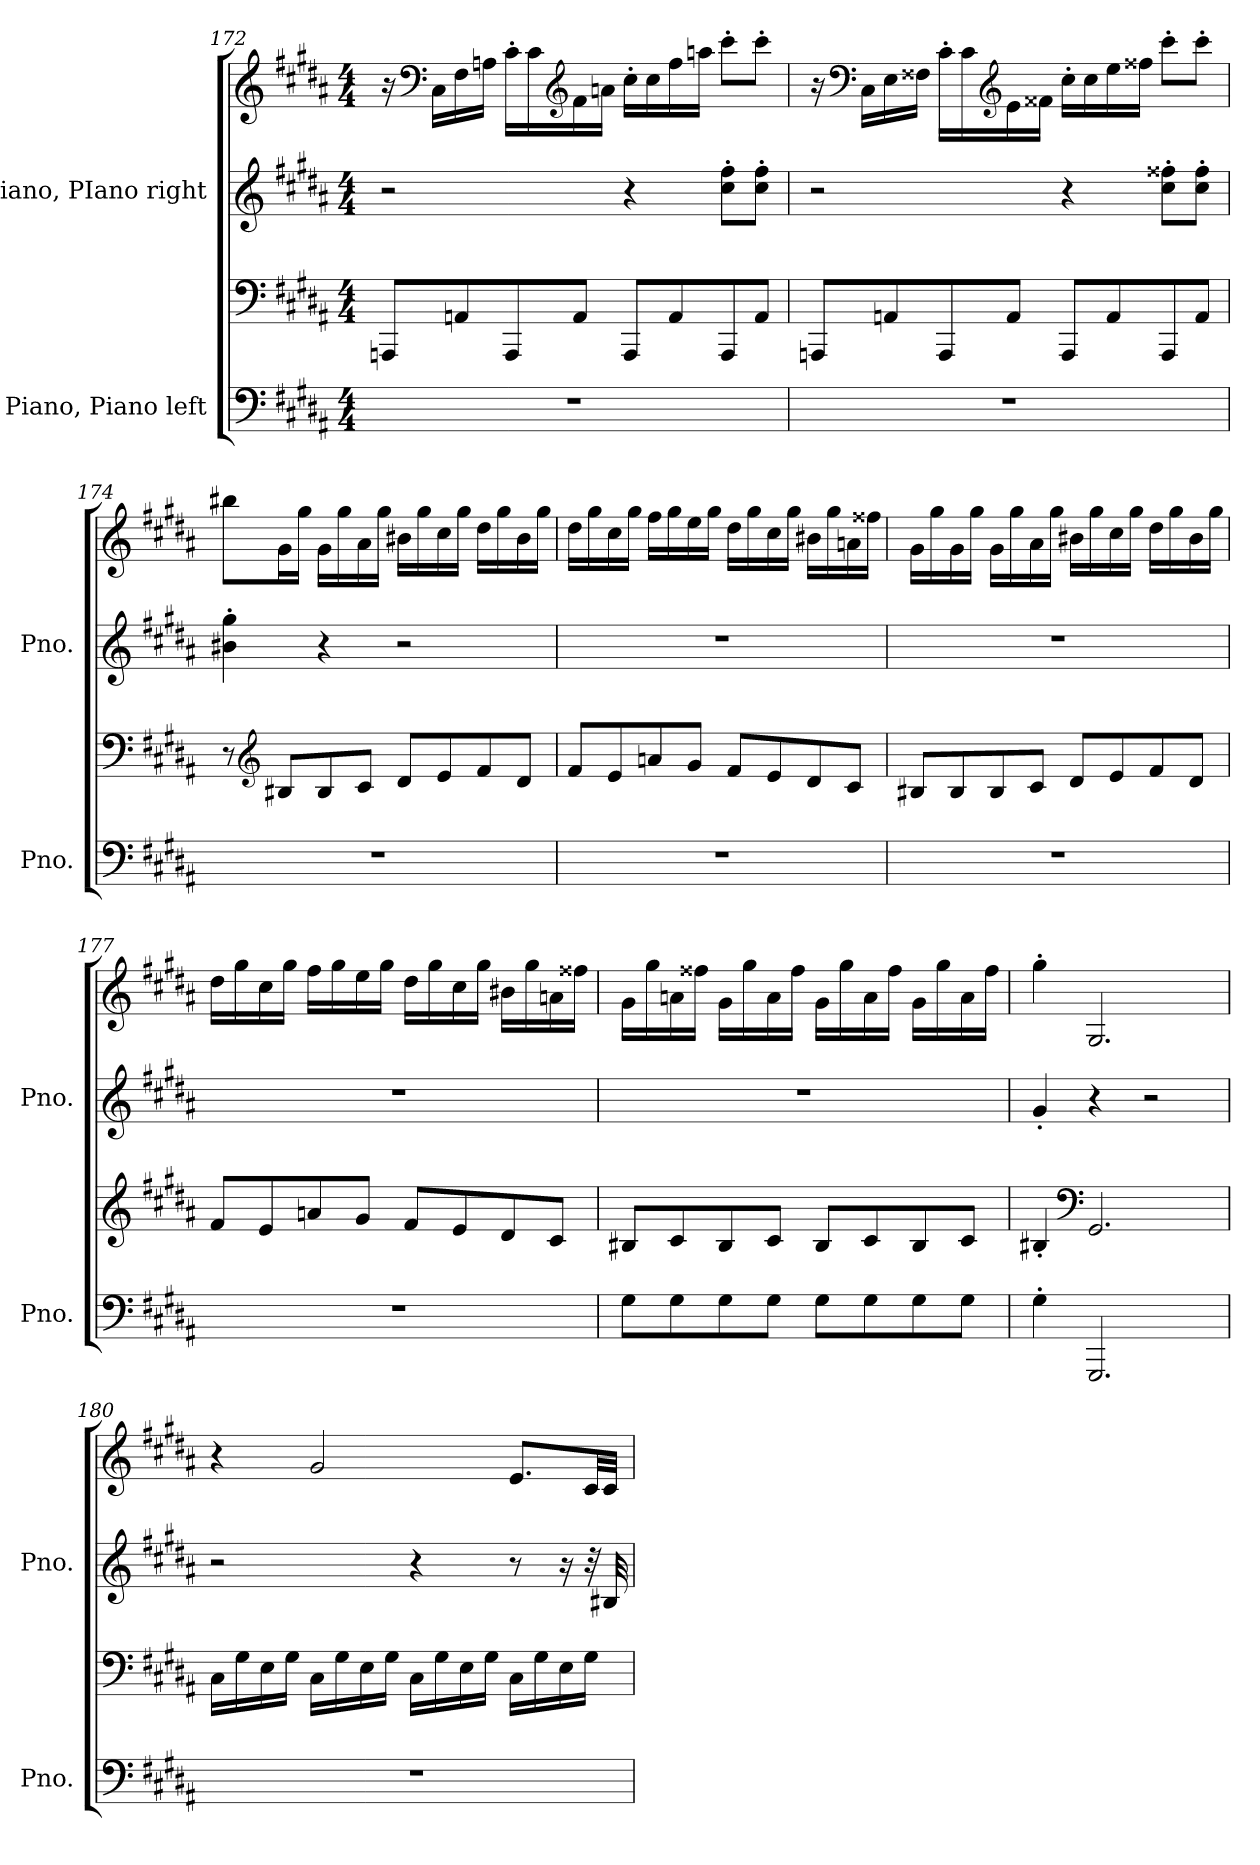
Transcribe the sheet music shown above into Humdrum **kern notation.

**kern	**kern	**kern	**kern
*part2	*part2	*part1	*part1
*staff4	*staff3	*staff2	*staff1
*I"Piano, Piano left	*	*I"Piano, PIano right	*
*I'Pno.	*	*I'Pno.	*
!!LO:PB:g=z
*clefF4	*clefF4	*clefG2	*clefG2
*k[f#c#g#d#a#]	*k[f#c#g#d#a#]	*k[f#c#g#d#a#]	*k[f#c#g#d#a#]
*M4/4	*M4/4	*M4/4	*M4/4
=172	=172	=172	=172
1r	8AAAn/L	2r	16r
*	*	*	*clefF4
.	.	.	16C#\LL
.	8AAn/	.	16F#\
.	.	.	16An\JJ
.	8AAA/	.	16c#'\LL
.	.	.	16c#\
*	*	*	*clefG2
.	8AA/J	.	16f#\
.	.	.	16an\JJ
.	8AAA/L	4r	16cc#'\LL
.	.	.	16cc#\
.	8AA/	.	16ff#\
.	.	.	16aan\JJ
.	8AAA/	8cc#\' 8ff#\'L	8ccc#'\L
.	8AA/J	8cc#\' 8ff#\'J	8ccc#'\J
!!LO:LB:g=z
=173	=173	=173	=173
1r	8AAAn/L	2r	16r
*	*	*	*clefF4
.	.	.	16C#\LL
.	8AAn/	.	16E\
.	.	.	16F##X\JJ
.	8AAA/	.	16c#'\LL
.	.	.	16c#\
*	*	*	*clefG2
.	8AA/J	.	16e\
.	.	.	16f##X\JJ
.	8AAA/L	4r	16cc#'\LL
.	.	.	16cc#\
.	8AA/	.	16ee\
.	.	.	16ff##X\JJ
.	8AAA/	8cc#\' 8ff##X\'L	8ccc#'\L
.	8AA/J	8cc#\' 8ff##\'J	8ccc#'\J
=174	=174	=174	=174
1r	8r	4b#X\' 4gg#\'	8bb#X\L
*	*clefG2	*	*
.	8B#X/L	.	16g#\L
.	.	.	16gg#\JJ
.	8B#/	4r	16g#\LL
.	.	.	16gg#\
.	8c#/J	.	16a#\
.	.	.	16gg#\JJ
.	8d#/L	2r	16b#X\LL
.	.	.	16gg#\
.	8e/	.	16cc#\
.	.	.	16gg#\JJ
.	8f#/	.	16dd#\LL
.	.	.	16gg#\
.	8d#/J	.	16b#\
.	.	.	16gg#\JJ
!!LO:LB:g=z
=175	=175	=175	=175
1r	8f#/L	1r	16dd#\LL
.	.	.	16gg#\
.	8e/	.	16cc#\
.	.	.	16gg#\JJ
.	8an/	.	16ff#\LL
.	.	.	16gg#\
.	8g#/J	.	16ee\
.	.	.	16gg#\JJ
.	8f#/L	.	16dd#\LL
.	.	.	16gg#\
.	8e/	.	16cc#\
.	.	.	16gg#\JJ
.	8d#/	.	16b#X\LL
.	.	.	16gg#\
.	8c#/J	.	16an\
.	.	.	16ff##X\JJ
=176	=176	=176	=176
1r	8B#X/L	1r	16g#\LL
.	.	.	16gg#\
.	8B#/	.	16g#\
.	.	.	16gg#\JJ
.	8B#/	.	16g#\LL
.	.	.	16gg#\
.	8c#/J	.	16a#\
.	.	.	16gg#\JJ
.	8d#/L	.	16b#X\LL
.	.	.	16gg#\
.	8e/	.	16cc#\
.	.	.	16gg#\JJ
.	8f#/	.	16dd#\LL
.	.	.	16gg#\
.	8d#/J	.	16b#\
.	.	.	16gg#\JJ
!!LO:PB:g=z
=177	=177	=177	=177
1r	8f#/L	1r	16dd#\LL
.	.	.	16gg#\
.	8e/	.	16cc#\
.	.	.	16gg#\JJ
.	8an/	.	16ff#\LL
.	.	.	16gg#\
.	8g#/J	.	16ee\
.	.	.	16gg#\JJ
.	8f#/L	.	16dd#\LL
.	.	.	16gg#\
.	8e/	.	16cc#\
.	.	.	16gg#\JJ
.	8d#/	.	16b#X\LL
.	.	.	16gg#\
.	8c#/J	.	16an\
.	.	.	16ff##X\JJ
=178	=178	=178	=178
8G#\L	8B#X/L	1r	16g#\LL
.	.	.	16gg#\
8G#\	8c#/	.	16an\
.	.	.	16ff##X\JJ
8G#\	8B#/	.	16g#\LL
.	.	.	16gg#\
8G#\J	8c#/J	.	16a\
.	.	.	16ff##\JJ
8G#\L	8B#/L	.	16g#\LL
.	.	.	16gg#\
8G#\	8c#/	.	16a\
.	.	.	16ff##\JJ
8G#\	8B#/	.	16g#\LL
.	.	.	16gg#\
8G#\J	8c#/J	.	16a\
.	.	.	16ff##\JJ
=179	=179	=179	=179
4G#'\	4B#X'/	4g#'/	4gg#'\
*	*clefF4	*	*
2.GGG#/	2.GG#/	4r	2.G#/
.	.	2r	.
!!LO:LB:g=z
=180	=180	=180	=180
1r	16C#\LL	2r	4r
.	16G#\	.	.
.	16E\	.	.
.	16G#\JJ	.	.
.	16C#\LL	.	2g#/
.	16G#\	.	.
.	16E\	.	.
.	16G#\JJ	.	.
.	16C#\LL	4r	.
.	16G#\	.	.
.	16E\	.	.
.	16G#\JJ	.	.
.	16C#\LL	8r	8.e/L
.	16G#\	.	.
.	16E\	16r	.
.	16G#\JJ	32r	32c#/LL
.	.	32B#X/	32c#/JJJ
=	=	=	=
*-	*-	*-	*-
